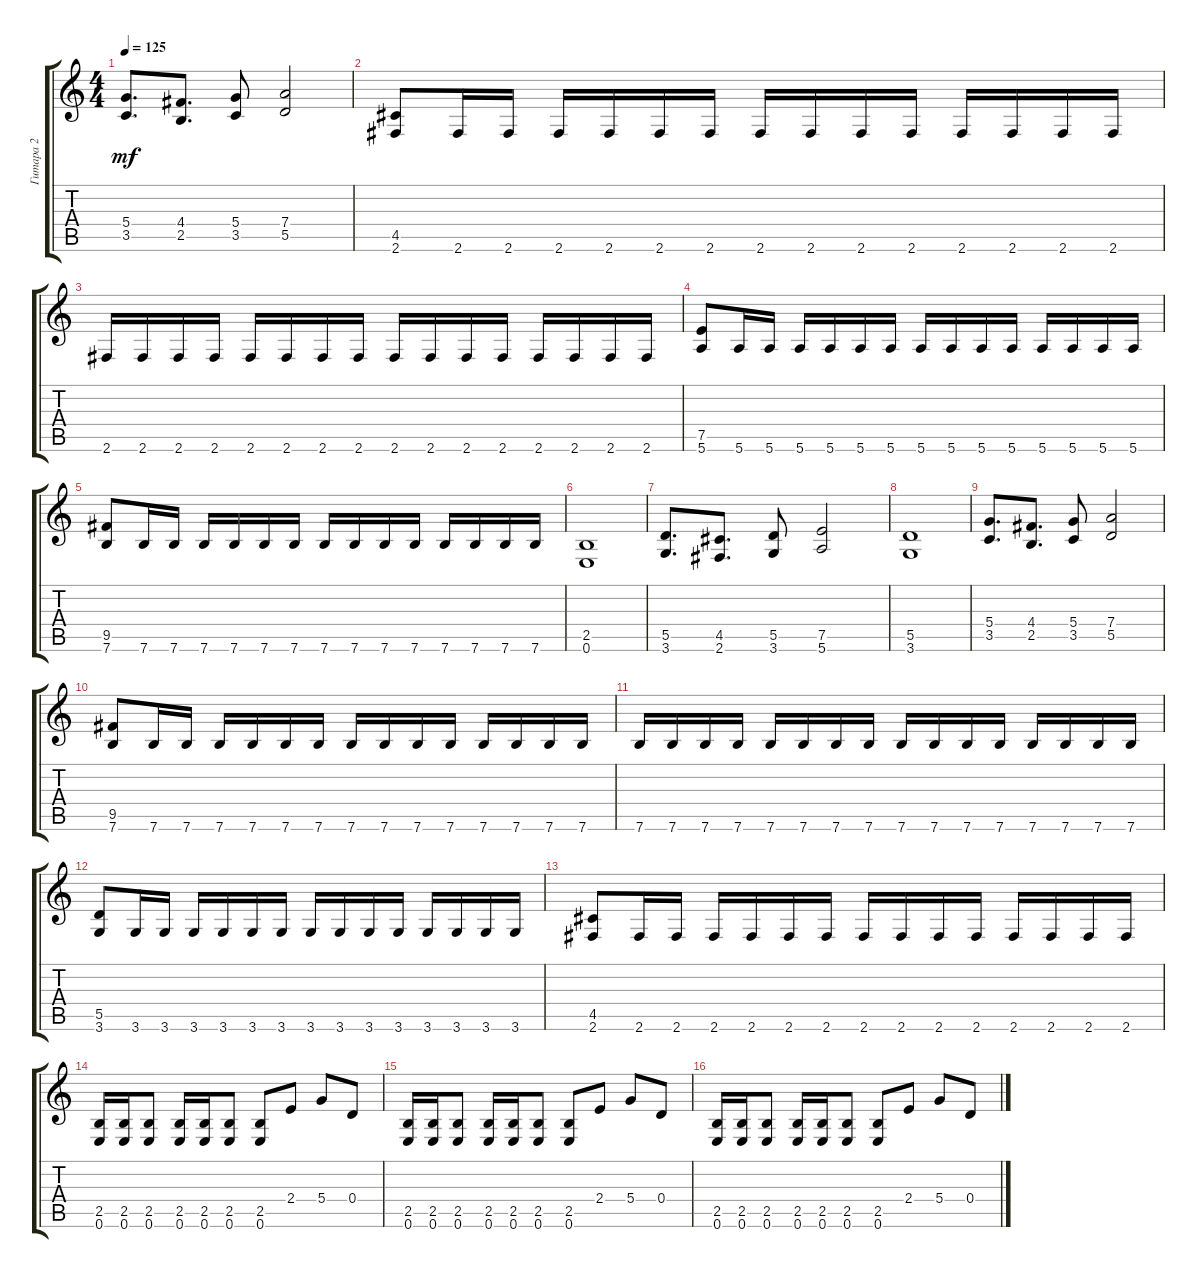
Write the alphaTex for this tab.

\track ("Гитара 2" "Гитара 2") {instrument distortionguitar}
\staff {score tabs}
\tuning (E4 B3 G3 D3 A2 E2) {hide}
\ts (4 4)
\tempo 125
\clef g2
\ks c
(5.4 3.5).8{d dy mf} (4.4 2.5).8{d} (5.4 3.5).8 (7.4 5.5).2 |
(4.5 2.6).8 2.6.16 2.6.16 2.6.16 2.6.16 2.6.16 2.6.16 2.6.16 2.6.16 2.6.16 2.6.16 2.6.16 2.6.16 2.6.16 2.6.16 |
2.6.16 2.6.16 2.6.16 2.6.16 2.6.16 2.6.16 2.6.16 2.6.16 2.6.16 2.6.16 2.6.16 2.6.16 2.6.16 2.6.16 2.6.16 2.6.16 |
(7.5 5.6).8 5.6.16 5.6.16 5.6.16 5.6.16 5.6.16 5.6.16 5.6.16 5.6.16 5.6.16 5.6.16 5.6.16 5.6.16 5.6.16 5.6.16 |
(9.5 7.6).8 7.6.16 7.6.16 7.6.16 7.6.16 7.6.16 7.6.16 7.6.16 7.6.16 7.6.16 7.6.16 7.6.16 7.6.16 7.6.16 7.6.16 |
(2.5 0.6).1 |
(5.5 3.6).8{d} (4.5 2.6).8{d} (5.5 3.6).8 (7.5 5.6).2 |
(5.5 3.6).1 |
(5.4 3.5).8{d} (4.4 2.5).8{d} (5.4 3.5).8 (7.4 5.5).2 |
(9.5 7.6).8 7.6.16 7.6.16 7.6.16 7.6.16 7.6.16 7.6.16 7.6.16 7.6.16 7.6.16 7.6.16 7.6.16 7.6.16 7.6.16 7.6.16 |
7.6.16 7.6.16 7.6.16 7.6.16 7.6.16 7.6.16 7.6.16 7.6.16 7.6.16 7.6.16 7.6.16 7.6.16 7.6.16 7.6.16 7.6.16 7.6.16 |
(5.5 3.6).8 3.6.16 3.6.16 3.6.16 3.6.16 3.6.16 3.6.16 3.6.16 3.6.16 3.6.16 3.6.16 3.6.16 3.6.16 3.6.16 3.6.16 |
(4.5 2.6).8 2.6.16 2.6.16 2.6.16 2.6.16 2.6.16 2.6.16 2.6.16 2.6.16 2.6.16 2.6.16 2.6.16 2.6.16 2.6.16 2.6.16 |
(2.5 0.6).16 (2.5 0.6).16 (2.5 0.6).8 (2.5 0.6).16 (2.5 0.6).16 (2.5 0.6).8 (2.5 0.6).8 2.4.8 5.4.8 0.4.8 |
(2.5 0.6).16 (2.5 0.6).16 (2.5 0.6).8 (2.5 0.6).16 (2.5 0.6).16 (2.5 0.6).8 (2.5 0.6).8 2.4.8 5.4.8 0.4.8 |
(2.5 0.6).16 (2.5 0.6).16 (2.5 0.6).8 (2.5 0.6).16 (2.5 0.6).16 (2.5 0.6).8 (2.5 0.6).8 2.4.8 5.4.8 0.4.8
